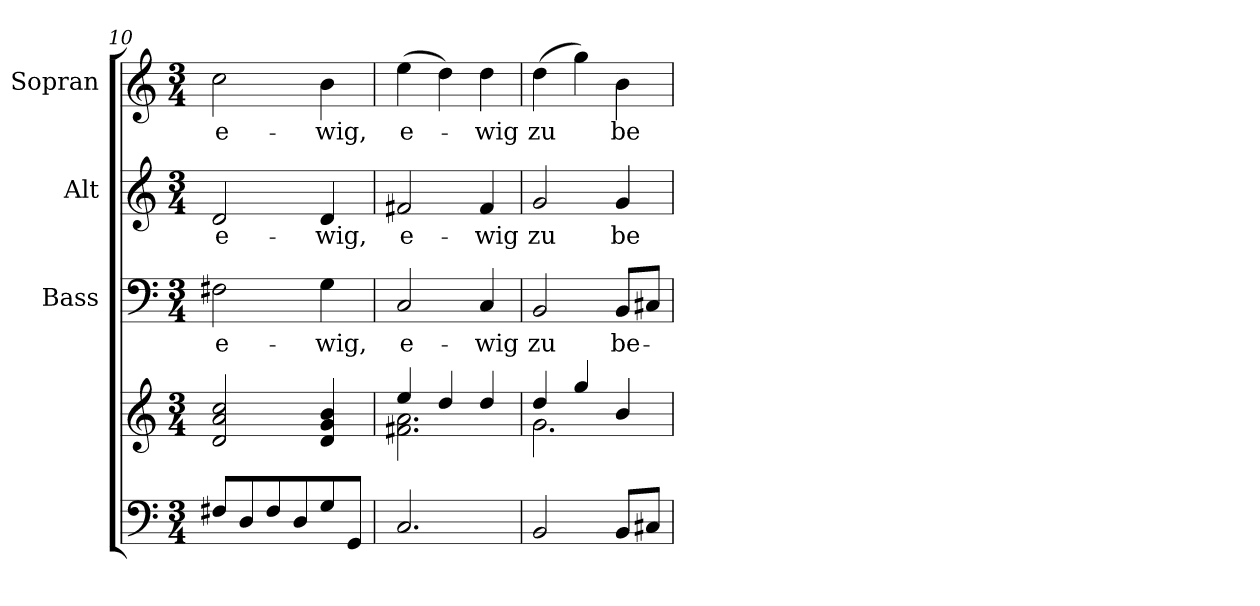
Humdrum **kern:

**kern	**kern	**kern	**text	**kern	**text	**kern	**text
*part4	*part4	*part3	*part3	*part2	*part2	*part1	*part1
*staff5	*staff4	*staff3	*staff3	*staff2	*staff2	*staff1	*staff1
*	*	*I"Bass	*	*I"Alt	*	*I"Sopran	*
*	*	*I'B.	*	*I'A.	*	*I'S.	*
*clefF4	*clefG2	*clefF4	*	*clefG2	*	*clefG2	*
*k[]	*k[]	*k[]	*	*k[]	*	*k[]	*
*C:	*C:	*C:	*	*C:	*	*C:	*
*M3/4	*M3/4	*M3/4	*	*M3/4	*	*M3/4	*
=10	=10	=10	=10	=10	=10	=10	=10
!	!	!	!LO:LY:b	!	!LO:LY:b	!	!LO:LY:b
8F#X/L	2d/ 2a/ 2cc/	2F#X\	e-	2d/	e-	2cc\	e-
8D/	.	.	.	.	.	.	.
8F#/	.	.	.	.	.	.	.
8D/	.	.	.	.	.	.	.
!	!	!	!LO:LY:b	!	!LO:LY:b	!	!LO:LY:b
8G/	4d/ 4g/ 4b/	4G\	-wig,	4d/	-wig,	4b\	-wig,
8GG/J	.	.	.	.	.	.	.
=11	=11	=11	=11	=11	=11	=11	=11
*	*^	*	*	*	*	*	*
!	!	!	!	!LO:LY:b	!	!LO:LY:b	!	!LO:LY:b
2.C/	4ee/	2.f#X\ 2.a\	2C/	e-	2f#X/	e-	(>4ee\	e-
.	4dd/	.	.	.	.	.	4dd\)	.
!	!	!	!	!LO:LY:b	!	!LO:LY:b	!	!LO:LY:b
.	4dd/	.	4C/	-wig	4f#/	-wig	4dd\	-wig
=12	=12	=12	=12	=12	=12	=12	=12	=12
!	!	!	!	!LO:LY:b	!	!LO:LY:b	!	!LO:LY:b
2BB/	4dd/	2.g\	2BB/	zu	2g/	zu	(>4dd\	zu
.	4gg/	.	.	.	.	.	4gg\)	.
!	!	!	!	!LO:LY:b	!	!LO:LY:b	!	!LO:LY:b
8BB/L	4b/	.	8BB/L	be-	4g/	be-	4b\	be-
8C#X/J	.	.	8C#X/J	.	.	.	.	.
*	*v	*v	*	*	*	*	*	*
=	=	=	=	=	=	=	=
*-	*-	*-	*-	*-	*-	*-	*-
